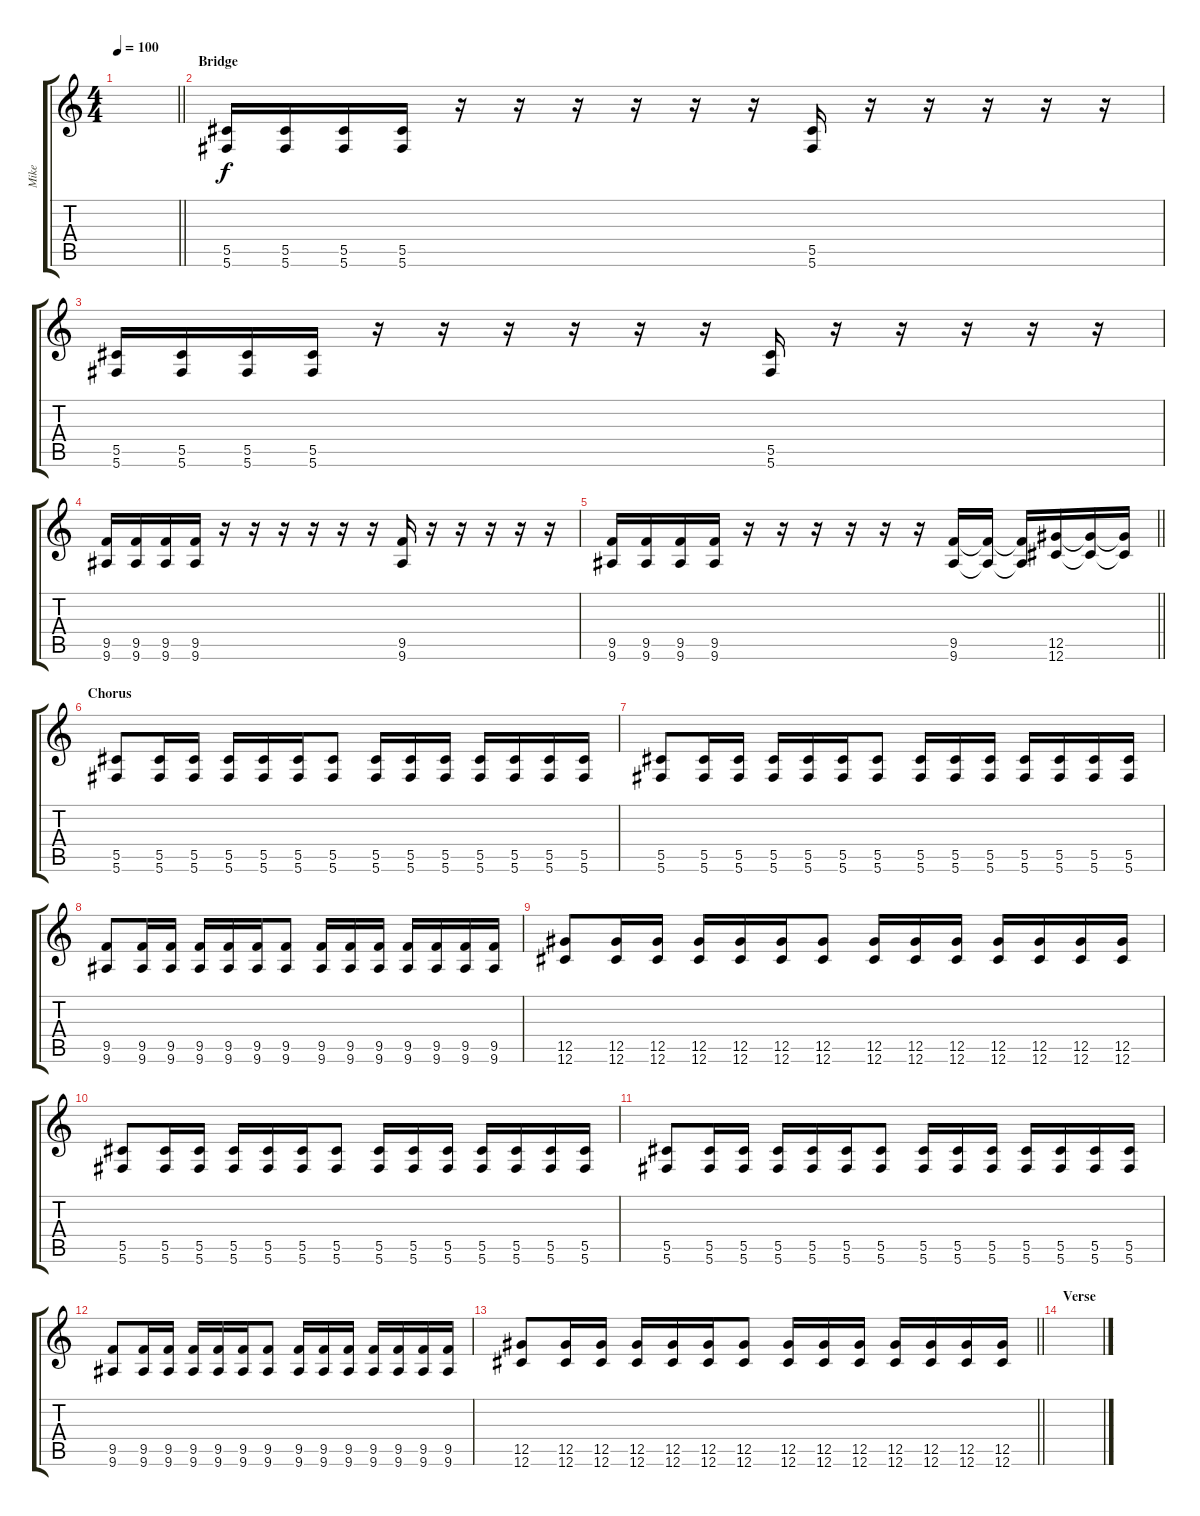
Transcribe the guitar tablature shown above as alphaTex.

\track ("Mike" "Mike") {instrument distortionguitar}
\staff {score tabs}
\tuning (Eb4 Bb3 Gb3 Db3 Ab2 Db2) {hide}
\ts (4 4)
\tempo 100
\clef g2
\barLineRight lightlight
\ks c
|
\section ("" "Bridge")
(5.5 5.6).16{instrument distortionguitar} (5.5 5.6).16 (5.5 5.6).16 (5.5 5.6).16 r.16 r.16 r.16 r.16 r.16 r.16 (5.5 5.6).16 r.16 r.16 r.16 r.16 r.16 |
(5.5 5.6).16{instrument distortionguitar} (5.5 5.6).16 (5.5 5.6).16 (5.5 5.6).16 r.16 r.16 r.16 r.16 r.16 r.16 (5.5 5.6).16 r.16 r.16 r.16 r.16 r.16 |
(9.5 9.6).16{instrument distortionguitar} (9.5 9.6).16 (9.5 9.6).16 (9.5 9.6).16 r.16 r.16 r.16 r.16 r.16 r.16 (9.5 9.6).16 r.16 r.16 r.16 r.16 r.16 |
\barLineRight lightlight
(9.5 9.6).16{instrument distortionguitar} (9.5 9.6).16 (9.5 9.6).16 (9.5 9.6).16 r.16 r.16 r.16 r.16 r.16 r.16 (9.5 9.6).16 (9.5{t} 9.6{t}).16 (9.5{t} 9.6{t}).16 (12.5 12.6).16 (12.5{t} 12.6{t}).16 (12.5{t} 12.6{t}).16 |
\section ("" "Chorus")
(5.5 5.6).8 (5.5 5.6).16 (5.5 5.6).16 (5.5 5.6).16 (5.5 5.6).16 (5.5 5.6).16 (5.5 5.6).8 (5.5 5.6).16 (5.5 5.6).16 (5.5 5.6).16 (5.5 5.6).16 (5.5 5.6).16 (5.5 5.6).16 (5.5 5.6).16 |
(5.5 5.6).8 (5.5 5.6).16 (5.5 5.6).16 (5.5 5.6).16 (5.5 5.6).16 (5.5 5.6).16 (5.5 5.6).8 (5.5 5.6).16 (5.5 5.6).16 (5.5 5.6).16 (5.5 5.6).16 (5.5 5.6).16 (5.5 5.6).16 (5.5 5.6).16 |
(9.5 9.6).8 (9.5 9.6).16 (9.5 9.6).16 (9.5 9.6).16 (9.5 9.6).16 (9.5 9.6).16 (9.5 9.6).8 (9.5 9.6).16 (9.5 9.6).16 (9.5 9.6).16 (9.5 9.6).16 (9.5 9.6).16 (9.5 9.6).16 (9.5 9.6).16 |
(12.5 12.6).8 (12.5 12.6).16 (12.5 12.6).16 (12.5 12.6).16 (12.5 12.6).16 (12.5 12.6).16 (12.5 12.6).8 (12.5 12.6).16 (12.5 12.6).16 (12.5 12.6).16 (12.5 12.6).16 (12.5 12.6).16 (12.5 12.6).16 (12.5 12.6).16 |
(5.5 5.6).8 (5.5 5.6).16 (5.5 5.6).16 (5.5 5.6).16 (5.5 5.6).16 (5.5 5.6).16 (5.5 5.6).8 (5.5 5.6).16 (5.5 5.6).16 (5.5 5.6).16 (5.5 5.6).16 (5.5 5.6).16 (5.5 5.6).16 (5.5 5.6).16 |
(5.5 5.6).8 (5.5 5.6).16 (5.5 5.6).16 (5.5 5.6).16 (5.5 5.6).16 (5.5 5.6).16 (5.5 5.6).8 (5.5 5.6).16 (5.5 5.6).16 (5.5 5.6).16 (5.5 5.6).16 (5.5 5.6).16 (5.5 5.6).16 (5.5 5.6).16 |
(9.5 9.6).8 (9.5 9.6).16 (9.5 9.6).16 (9.5 9.6).16 (9.5 9.6).16 (9.5 9.6).16 (9.5 9.6).8 (9.5 9.6).16 (9.5 9.6).16 (9.5 9.6).16 (9.5 9.6).16 (9.5 9.6).16 (9.5 9.6).16 (9.5 9.6).16 |
\barLineRight lightlight
(12.5 12.6).8 (12.5 12.6).16 (12.5 12.6).16 (12.5 12.6).16 (12.5 12.6).16 (12.5 12.6).16 (12.5 12.6).8 (12.5 12.6).16 (12.5 12.6).16 (12.5 12.6).16 (12.5 12.6).16 (12.5 12.6).16 (12.5 12.6).16 (12.5 12.6).16 |
\section ("" "Verse")
